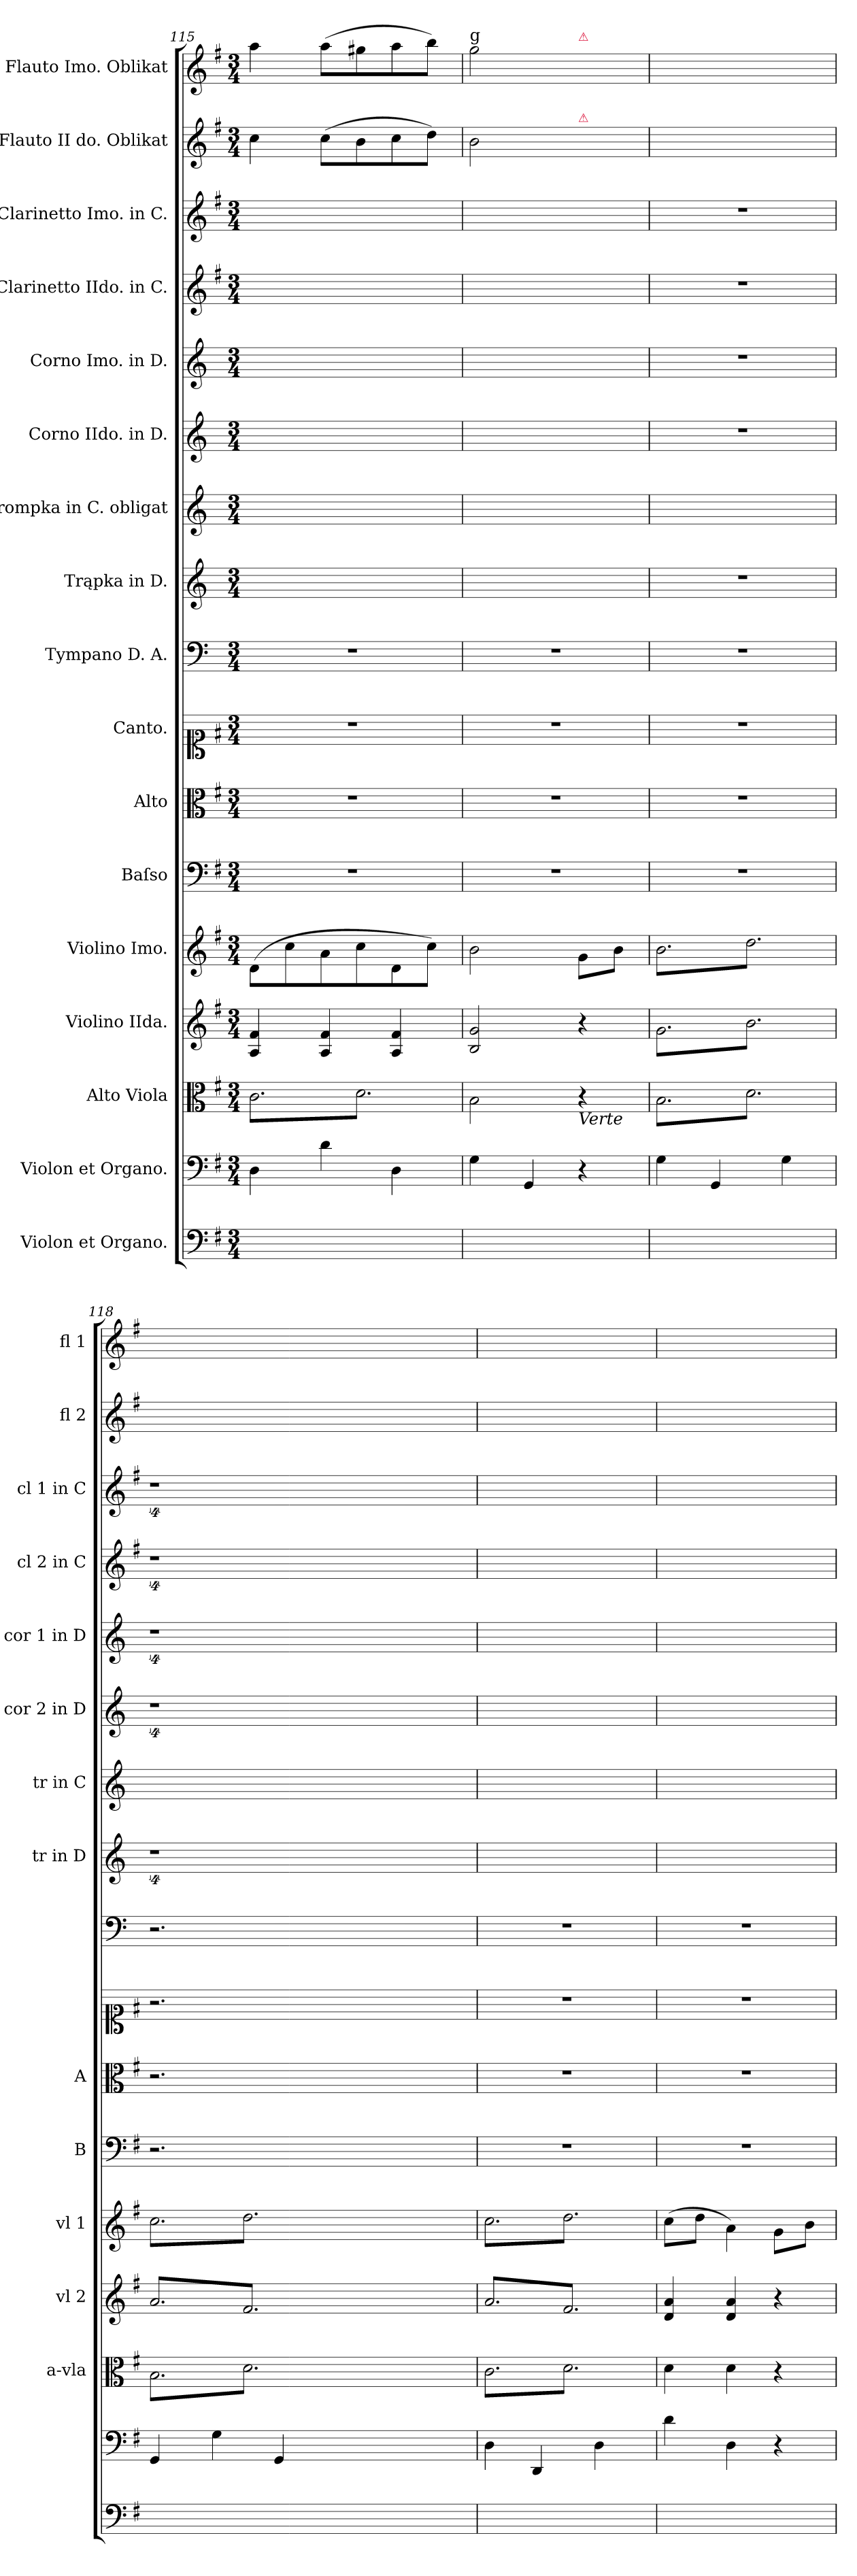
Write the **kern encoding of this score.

**kern	**kern	**kern	**kern	**kern	**kern	**kern	**kern	**kern	**kern	**kern	**kern	**kern	**kern	**kern	**kern	**kern
*part17	*part16	*part15	*part14	*part13	*part12	*part11	*part10	*part9	*part8	*part7	*part6	*part5	*part4	*part3	*part2	*part1
*staff17	*staff16	*staff15	*staff14	*staff13	*staff12	*staff11	*staff10	*staff9	*staff8	*staff7	*staff6	*staff5	*staff4	*staff3	*staff2	*staff1
*I"Violon et Organo.	*I"Violon et Organo.	*I"Alto Viola	*I"Violino IIda.	*I"Violino Imo.	*I"Baſso	*I"Alto	*I"Canto.	*I"Tympano D. A.	*I"Trąpka in D.	*I"Trompka in C. obligat	*I"Corno IIdo. in D.	*I"Corno Imo. in D.	*I"Clarinetto IIdo. in C.	*I"Clarinetto Imo. in C.	*I"Flauto II do. Oblikat	*I"Flauto Imo. Oblikat
*	*	*I'a-vla	*I'vl 2	*I'vl 1	*I'B	*I'A	*	*	*I'tr in D	*I'tr in C	*I'cor 2 in D	*I'cor 1 in D	*I'cl 2 in C	*I'cl 1 in C	*I'fl 2	*I'fl 1
*clefF4	*clefF4	*clefC3	*clefG2	*clefG2	*clefF4	*clefC3	*clefC1	*clefF4	*clefG2	*clefG2	*clefG2	*clefG2	*clefG2	*clefG2	*clefG2	*clefG2
*	*	*	*	*	*	*	*	*ITrd-1c-2	*ITrd-1c-2	*ITrd-1c-2	*ITrd6c10	*ITrd6c10	*	*	*	*
*k[f#]	*k[f#]	*k[f#]	*k[f#]	*k[f#]	*k[f#]	*k[f#]	*k[f#]	*k[f#c#]	*k[f#c#]	*k[f#c#]	*k[f#c#]	*k[f#c#]	*k[f#]	*k[f#]	*k[f#]	*k[f#]
*M3/4	*M3/4	*M3/4	*M3/4	*M3/4	*M3/4	*M3/4	*M3/4	*M3/4	*M3/4	*M3/4	*M3/4	*M3/4	*M3/4	*M3/4	*M3/4	*M3/4
=115	=115	=115	=115	=115	=115	=115	=115	=115	=115	=115	=115	=115	=115	=115	=115	=115
*	*	*tremolo	*	*	*	*	*	*	*	*	*	*	*	*	*	*
4D\yy	4D\	(8c\L	4A/ 4f#/	(8d\L	2.r	2.r	2.r	2.r	2.ryy	2.ryy	2.ryy	2.ryy	2.ryy	2.ryy	4cc\	4aa\
.	.	8d\)	.	8cc\	.	.	.	.	.	.	.	.	.	.	.	.
4d\yy	4d\	8c\	4A/ 4f#/	8a\	.	.	.	.	.	.	.	.	.	.	(8cc\L	(8aa\L
.	.	8d\)	.	8cc\	.	.	.	.	.	.	.	.	.	.	8b\	8gg#X\
4D\yy	4D\	8c\	4A/ 4f#/	8d\	.	.	.	.	.	.	.	.	.	.	8cc\	8aa\
.	.	8d\)J	.	8cc\J)	.	.	.	.	.	.	.	.	.	.	8dd\J)	8bb\J)
*	*	*Xtremolo	*	*	*	*	*	*	*	*	*	*	*	*	*	*
=116	=116	=116	=116	=116	=116	=116	=116	=116	=116	=116	=116	=116	=116	=116	=116	=116
!	!	!	!	!	!	!	!	!	!	!	!	!	!	!	!	!LO:TX:a:t=g
4G\yy	4G\	2B\	2B/ 2g/	2b\	2.r	2.r	2.r	2.r	2.ryy	2.ryy	2.ryy	2.ryy	2.ryy	2.ryy	2b\	2gg\
.	.	.	.	.	.	.	.	.	.	.	.	.	.	.	.	.
4GG/yy	4GG/	.	.	.	.	.	.	.	.	.	.	.	.	.	.	.
!	!	!	!	!	!	!	!	!	!	!	!	!	!	!	!	!LO:TX:a:color=crimson:t=⚠
!	!	!	!	!	!	!	!	!	!	!	!	!	!	!	!LO:TX:a:color=crimson:t=⚠	!
!	!	!LO:TX:b:i:t=Verte	!	!	!	!	!	!	!	!	!	!	!	!	!	!
4ryy	4r	4r	4r	8g\L	.	.	.	.	.	.	.	.	.	.	4ryy	8gg\Lyy
.	.	.	.	8b\J	.	.	.	.	.	.	.	.	.	.	.	8bb\Jyy
=117	=117	=117	=117	=117	=117	=117	=117	=117	=117	=117	=117	=117	=117	=117	=117	=117
*	*	*tremolo	*	*	*	*	*	*	*	*	*	*	*	*	*	*
*	*	*	*tremolo	*	*	*	*	*	*	*	*	*	*	*	*	*
*	*	*	*	*tremolo	*	*	*	*	*	*	*	*	*	*	*	*
4G\yy	4G\	(8B\L	(8g\L	(8b\L	2.r	2.r	2.r	2.r	2.r	2.ryy	2.r	2.r	2.r	2.r	4bb\yy	4ddd\yy
.	.	8d\)	8b\)	8dd\)	.	.	.	.	.	.	.	.	.	.	.	.
4GG/yy	4GG/	8B\	8g\	8b\	.	.	.	.	.	.	.	.	.	.	4bb\yy	4ddd\yy
.	.	8d\)	8b\)	8dd\)	.	.	.	.	.	.	.	.	.	.	.	.
4G\yy	4G\	8B\	8g\	8b\	.	.	.	.	.	.	.	.	.	.	4bb\yy	4ggg\yy
.	.	8d\)J	8b\)J	8dd\)J	.	.	.	.	.	.	.	.	.	.	.	.
=118	=118	=118	=118	=118	=118	=118	=118	=118	=118	=118	=118	=118	=118	=118	=118	=118
4GG/yy	4GG/	(8B\L	(8a/L	(8cc\L	2.r	2.r	2.r	2.r	4%9r	2.ryy	4%9r	4%9r	4%9r	4%9r	8bb\Lyy	8ggg\Lyy
.	.	8d\)	8f#/)	8dd\)	.	.	.	.	.	.	.	.	.	.	8aa\yy	8fff#\yy
4G\yy	4G\	8B\	8a/	8cc\	.	.	.	.	.	.	.	.	.	.	8ccc\yy	8eee\yy
.	.	8d\)	8f#/)	8dd\)	.	.	.	.	.	.	.	.	.	.	8bb\yy	8ddd\yy
4GG/yy	4GG/	8B\	8a/	8cc\	.	.	.	.	.	.	.	.	.	.	8aa\yy	8ccc\yy
.	.	8d\)J	8f#/)J	8dd\)J	.	.	.	.	.	.	.	.	.	.	8gg\Jyy	8bb\Jyy
1.ryy	1.ryy	1.ryy	1.ryy	1.ryy	1.ryy	1.ryy	1.ryy	1.ryy	.	1.ryy	.	.	.	.	1.ryy	1.ryy
.	.	.	.	.	.	.	.	.	.	.	.	.	.	.	.	.
.	.	.	.	.	.	.	.	.	.	.	.	.	.	.	.	.
=119	=119	=119	=119	=119	=119	=119	=119	=119	=119	=119	=119	=119	=119	=119	=119	=119
4D\yy	4D\	(8c\L	(8a/L	(8cc\L	2.r	2.r	2.r	2.r	2.ryy	2.ryy	2.ryy	2.ryy	2.ryy	2.ryy	4cc\yy	4aa\yy
.	.	8d\)	8f#/)	8dd\)	.	.	.	.	.	.	.	.	.	.	.	.
4DD/yy	4DD/	8c\	8a/	8cc\	.	.	.	.	.	.	.	.	.	.	8cc\Lyy	8aa\Lyy
.	.	8d\)	8f#/)	8dd\)	.	.	.	.	.	.	.	.	.	.	8b\yy	8gg#X\yy
4D\yy	4D\	8c\	8a/	8cc\	.	.	.	.	.	.	.	.	.	.	8cc\yy	8aa\yy
.	.	8d\)J	8f#/)J	8dd\)J	.	.	.	.	.	.	.	.	.	.	8gg\Jyy	8bb\Jyy
*	*	*	*	*Xtremolo	*	*	*	*	*	*	*	*	*	*	*	*
*	*	*	*Xtremolo	*	*	*	*	*	*	*	*	*	*	*	*	*
*	*	*Xtremolo	*	*	*	*	*	*	*	*	*	*	*	*	*	*
=120	=120	=120	=120	=120	=120	=120	=120	=120	=120	=120	=120	=120	=120	=120	=120	=120
4d\yy	4d\	4d\	4d/ 4a/	(8cc\L	2.r	2.r	2.r	2.r	2.ryy	2.ryy	2.ryy	2.ryy	2.ryy	2.ryy	4aa\yy	4ccc\yy
.	.	.	.	8dd\J	.	.	.	.	.	.	.	.	.	.	.	.
4D\yy	4D\	4d\	4d/ 4a/	4a\)	.	.	.	.	.	.	.	.	.	.	4ff#\yy	4aa\yy
4ryy	4r	4r	4r	8g\L	.	.	.	.	.	.	.	.	.	.	4ryy	8gg\Lyy
.	.	.	.	8b\J	.	.	.	.	.	.	.	.	.	.	.	8bb\Jyy
=	=	=	=	=	=	=	=	=	=	=	=	=	=	=	=	=
*-	*-	*-	*-	*-	*-	*-	*-	*-	*-	*-	*-	*-	*-	*-	*-	*-
